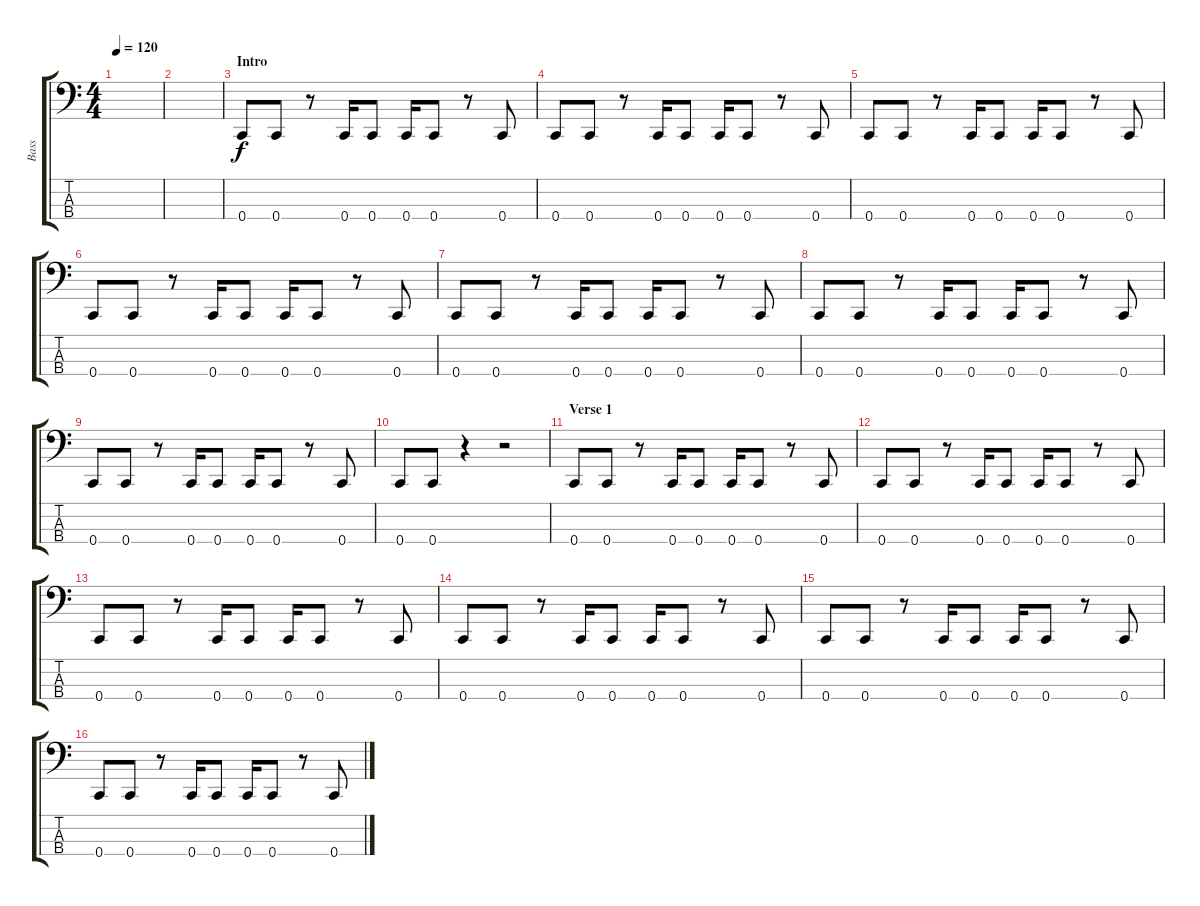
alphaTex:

\track ("Bass" "Bass") {instrument electricbasspick}
\staff {score tabs}
\tuning (F2 C2 G1 C1) {hide}
\ts (4 4)
\tempo 120
\clef f4
\ks c
|
|
\section ("" "Intro")
0.4.8 0.4.8 r.8 0.4.16 0.4.8 0.4.16 0.4.8 r.8 0.4.8 |
0.4.8 0.4.8 r.8 0.4.16 0.4.8 0.4.16 0.4.8 r.8 0.4.8 |
0.4.8 0.4.8 r.8 0.4.16 0.4.8 0.4.16 0.4.8 r.8 0.4.8 |
0.4.8 0.4.8 r.8 0.4.16 0.4.8 0.4.16 0.4.8 r.8 0.4.8 |
0.4.8 0.4.8 r.8 0.4.16 0.4.8 0.4.16 0.4.8 r.8 0.4.8 |
0.4.8 0.4.8 r.8 0.4.16 0.4.8 0.4.16 0.4.8 r.8 0.4.8 |
0.4.8 0.4.8 r.8 0.4.16 0.4.8 0.4.16 0.4.8 r.8 0.4.8 |
0.4.8 0.4.8 r.4 r.2 |
\section ("" "Verse 1")
0.4.8 0.4.8 r.8 0.4.16 0.4.8 0.4.16 0.4.8 r.8 0.4.8 |
0.4.8 0.4.8 r.8 0.4.16 0.4.8 0.4.16 0.4.8 r.8 0.4.8 |
0.4.8 0.4.8 r.8 0.4.16 0.4.8 0.4.16 0.4.8 r.8 0.4.8 |
0.4.8 0.4.8 r.8 0.4.16 0.4.8 0.4.16 0.4.8 r.8 0.4.8 |
0.4.8 0.4.8 r.8 0.4.16 0.4.8 0.4.16 0.4.8 r.8 0.4.8 |
0.4.8 0.4.8 r.8 0.4.16 0.4.8 0.4.16 0.4.8 r.8 0.4.8
